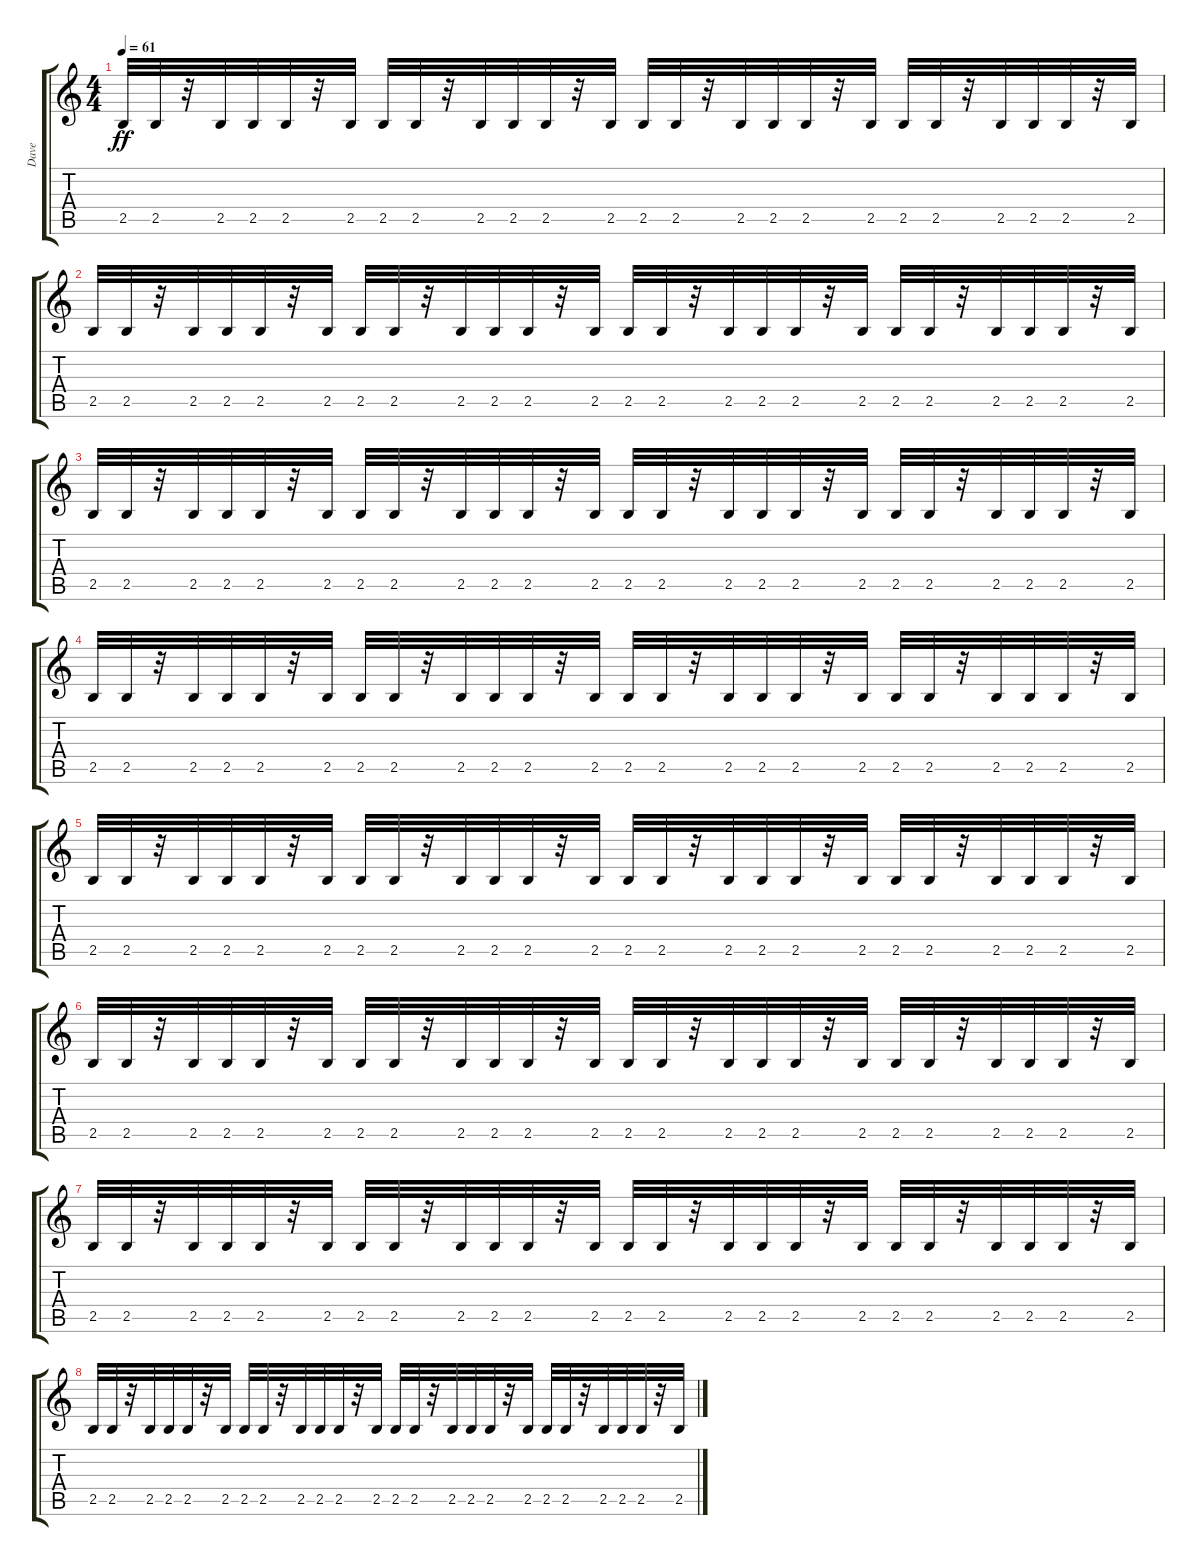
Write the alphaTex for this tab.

\track ("Dave" "Dave") {instrument electricguitarjazz}
\staff {score tabs}
\tuning (E4 B3 G3 D3 A2 E2) {hide}
\ts (4 4)
\tempo 61
\clef g2
\ks c
2.5.32{dy ff} 2.5.32 r.32 2.5.32 2.5.32 2.5.32 r.32 2.5.32 2.5.32 2.5.32 r.32 2.5.32 2.5.32 2.5.32 r.32 2.5.32 2.5.32 2.5.32 r.32 2.5.32 2.5.32 2.5.32 r.32 2.5.32 2.5.32 2.5.32 r.32 2.5.32 2.5.32 2.5.32 r.32 2.5.32 |
2.5.32 2.5.32 r.32 2.5.32 2.5.32 2.5.32 r.32 2.5.32 2.5.32 2.5.32 r.32 2.5.32 2.5.32 2.5.32 r.32 2.5.32 2.5.32 2.5.32 r.32 2.5.32 2.5.32 2.5.32 r.32 2.5.32 2.5.32 2.5.32 r.32 2.5.32 2.5.32 2.5.32 r.32 2.5.32 |
2.5.32 2.5.32 r.32 2.5.32 2.5.32 2.5.32 r.32 2.5.32 2.5.32 2.5.32 r.32 2.5.32 2.5.32 2.5.32 r.32 2.5.32 2.5.32 2.5.32 r.32 2.5.32 2.5.32 2.5.32 r.32 2.5.32 2.5.32 2.5.32 r.32 2.5.32 2.5.32 2.5.32 r.32 2.5.32 |
2.5.32 2.5.32 r.32 2.5.32 2.5.32 2.5.32 r.32 2.5.32 2.5.32 2.5.32 r.32 2.5.32 2.5.32 2.5.32 r.32 2.5.32 2.5.32 2.5.32 r.32 2.5.32 2.5.32 2.5.32 r.32 2.5.32 2.5.32 2.5.32 r.32 2.5.32 2.5.32 2.5.32 r.32 2.5.32 |
2.5.32 2.5.32 r.32 2.5.32 2.5.32 2.5.32 r.32 2.5.32 2.5.32 2.5.32 r.32 2.5.32 2.5.32 2.5.32 r.32 2.5.32 2.5.32 2.5.32 r.32 2.5.32 2.5.32 2.5.32 r.32 2.5.32 2.5.32 2.5.32 r.32 2.5.32 2.5.32 2.5.32 r.32 2.5.32 |
2.5.32 2.5.32 r.32 2.5.32 2.5.32 2.5.32 r.32 2.5.32 2.5.32 2.5.32 r.32 2.5.32 2.5.32 2.5.32 r.32 2.5.32 2.5.32 2.5.32 r.32 2.5.32 2.5.32 2.5.32 r.32 2.5.32 2.5.32 2.5.32 r.32 2.5.32 2.5.32 2.5.32 r.32 2.5.32 |
2.5.32 2.5.32 r.32 2.5.32 2.5.32 2.5.32 r.32 2.5.32 2.5.32 2.5.32 r.32 2.5.32 2.5.32 2.5.32 r.32 2.5.32 2.5.32 2.5.32 r.32 2.5.32 2.5.32 2.5.32 r.32 2.5.32 2.5.32 2.5.32 r.32 2.5.32 2.5.32 2.5.32 r.32 2.5.32 |
2.5.32 2.5.32 r.32 2.5.32 2.5.32 2.5.32 r.32 2.5.32 2.5.32 2.5.32 r.32 2.5.32 2.5.32 2.5.32 r.32 2.5.32 2.5.32 2.5.32 r.32 2.5.32 2.5.32 2.5.32 r.32 2.5.32 2.5.32 2.5.32 r.32 2.5.32 2.5.32 2.5.32 r.32 2.5.32
